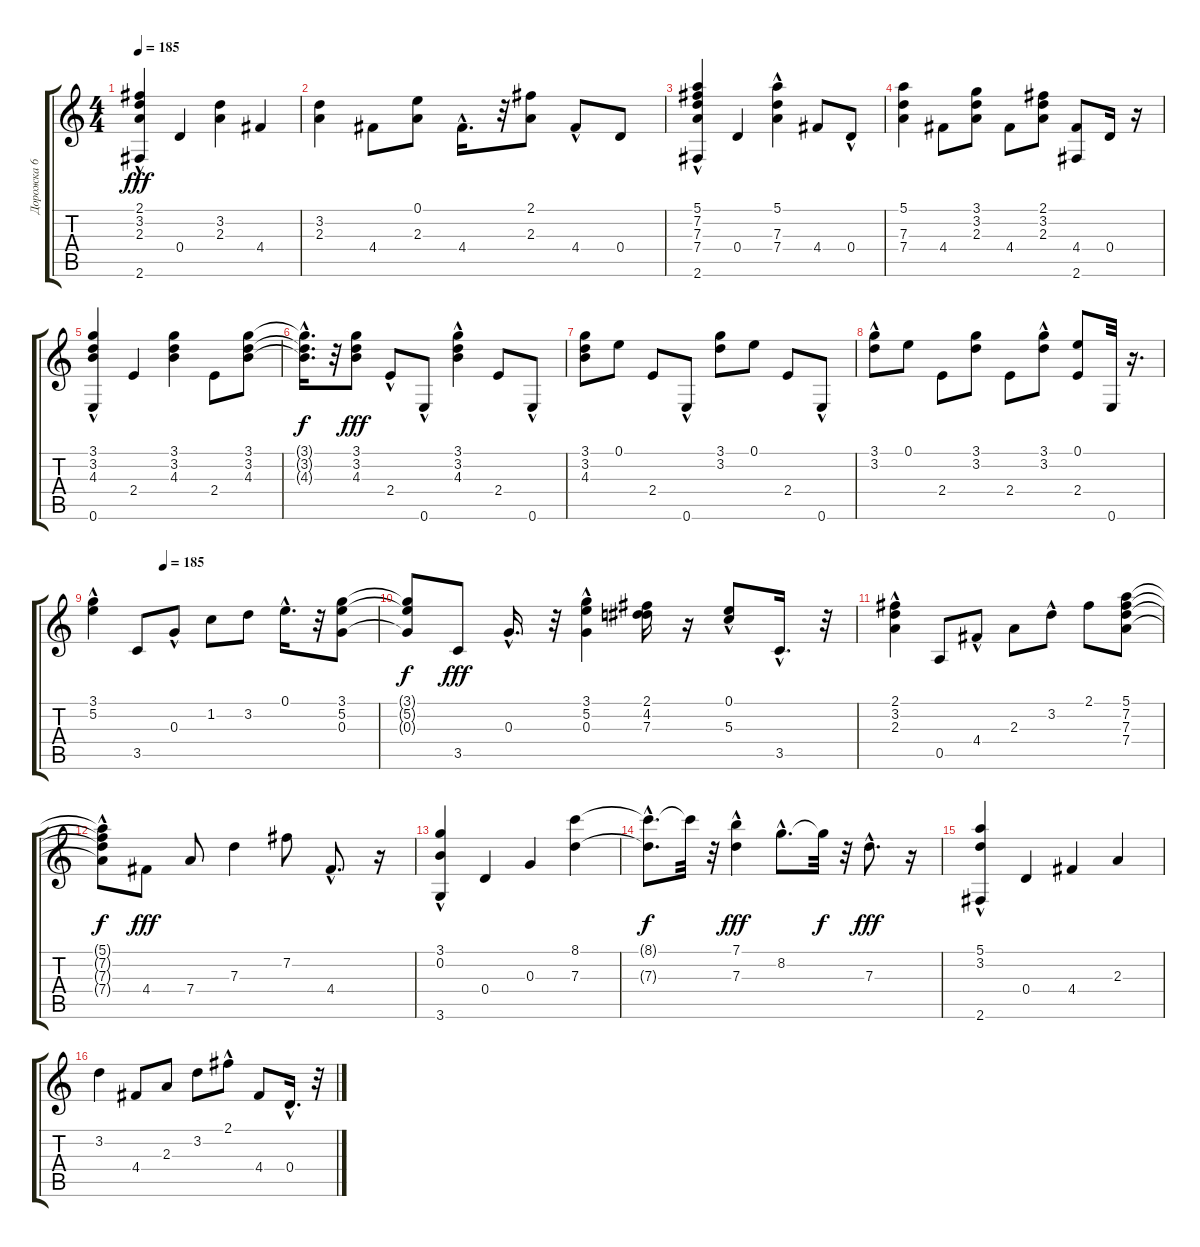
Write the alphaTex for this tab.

\track ("Дорожка 6" "Дорожка 6") {instrument acousticguitarnylon}
\staff {score tabs}
\tuning (E4 B3 G3 D3 A2 E2) {hide}
\ts (4 4)
\tempo 185
\clef g2
\ks c
(2.1{hac} 3.2{hac} 2.3{hac} 2.6).4{dy fff} 0.4.4 (3.2 2.3).4 4.4.4 |
(3.2 2.3).4 4.4.8 (0.1 2.3).8 4.4{hac}.16{d} r.32 (2.1 2.3).8 4.4{hac}.8 0.4.8 |
(5.1{hac} 7.2{hac} 7.3{hac} 7.4{hac} 2.6).4 0.4.4 (5.1{hac} 7.3{hac} 7.4).4 4.4.8 0.4{hac}.8 |
(5.1 7.3 7.4).4 4.4.8 (3.1 3.2 2.3).8 4.4.8 (2.1 3.2 2.3).8 (4.4 2.6).8 0.4.16 r.16 |
(3.1{hac} 3.2{hac} 4.3 0.6{hac}).4 2.4.4 (3.1 3.2 4.3).4 2.4.8 (3.1 3.2 4.3).8 |
(3.1{hac t} 3.2{hac t} 4.3{t}).16{d dy f} r.32 (3.1 3.2 4.3).8{dy fff} 2.4{hac}.8 0.6{hac}.8 (3.1{hac} 3.2{hac} 4.3).4 2.4.8 0.6{hac}.8 |
(3.1 3.2 4.3).8 0.1.8 2.4.8 0.6{hac}.8 (3.1 3.2).8 0.1.8 2.4.8 0.6{hac}.8 |
(3.1{hac} 3.2).8 0.1.8 2.4.8 (3.1 3.2).8 2.4.8 (3.1 3.2{hac}).8 (0.1 2.4).8 0.6.32 r.16{d} |
\tempo (185 0.25)
(3.1{hac} 5.2).4 3.5.8 0.3{hac}.8 1.2.8 3.2.8 0.1{hac}.16{d} r.32 (3.1 5.2 0.3).8 |
(3.1{t} 5.2{t} 0.3{t}).8{dy f} 3.5.8{dy fff} 0.3{hac}.16{d} r.32 (3.1{hac} 5.2{hac} 0.3).4 (2.1 4.2 7.3).16 r.16 (0.1 5.3{hac}).8 3.5{hac}.16{d} r.32 |
(2.1 3.2{hac} 2.3{hac}).4 0.5.8 4.4{hac}.8 2.3.8 3.2{hac}.8 2.1.8 (5.1 7.2 7.3 7.4).8 |
(5.1{hac t} 7.2{hac t} 7.3{t} 7.4{t}).8{dy f} 4.4.8{dy fff} 7.4.8 7.3.4 7.2.8 4.4{hac}.8{d} r.16 |
(3.1 0.2{hac} 3.6).4 0.4.4 0.3.4 (8.1 7.3).4 |
(8.1{hac t} 7.3{hac t}).8{d dy f} 8.1{t}.32 r.32 (7.1{hac} 7.3).4{dy fff} 8.2{hac}.8{d} 8.2{t}.32{dy f} r.32 7.3{hac}.8{d dy fff} r.16 |
(5.1 3.2{hac} 2.6).4 0.4.4 4.4.4 2.3.4 |
3.2.4 4.4.8 2.3.8 3.2.8 2.1{hac}.8 4.4.8 0.4{hac}.16{d} r.32
